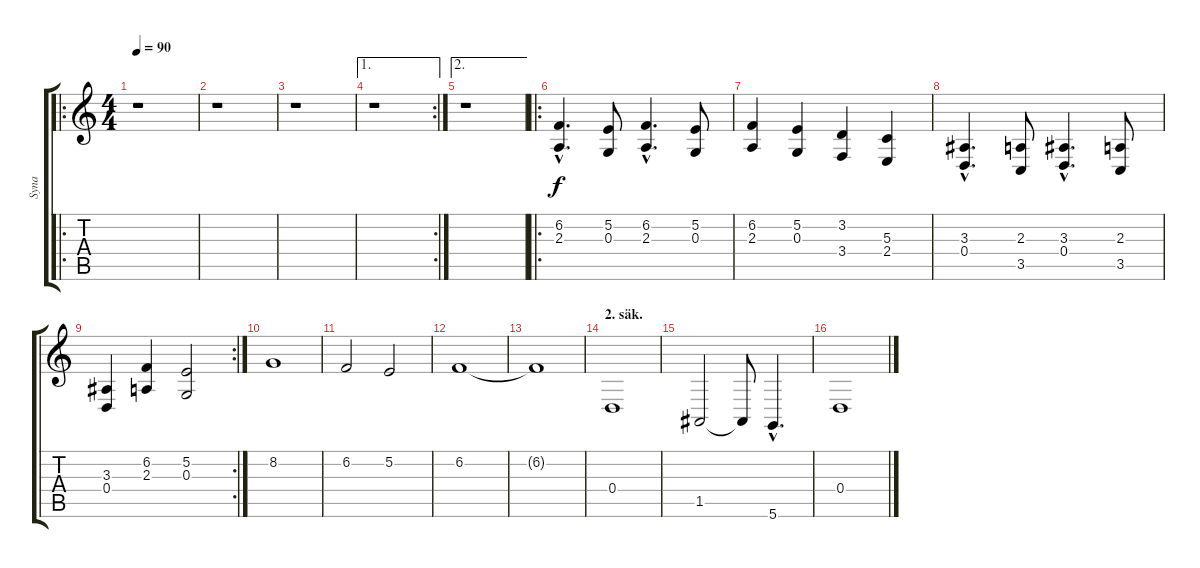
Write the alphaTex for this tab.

\track ("Syna" "Syna") {instrument drawbarorgan}
\staff {score tabs}
\tuning (E4 B3 G3 D3 A2 D2) {hide}
\ro
\ts (4 4)
\tempo 90
\clef g2
\ks c
r.1{dy f} |
r.1 |
r.1 |
\ae 1
\rc 2
r.1 |
\ae 2
r.1 |
\ro
(6.2{hac} 2.3{hac}).4{d volume 14} (5.2 0.3).8 (6.2{hac} 2.3{hac}).4{d} (5.2 0.3).8 |
(6.2 2.3).4 (5.2 0.3).4 (3.2 3.4).4 (5.3 2.4).4 |
(3.3{hac} 0.4{hac}).4{d} (2.3 3.5).8 (3.3{hac} 0.4{hac}).4{d} (2.3 3.5).8 |
\rc 2
(3.3 0.4).4 (6.2 2.3).4 (5.2 0.3).2 |
8.2.1 |
6.2.2 5.2.2 |
6.2.1 |
6.2{t}.1 |
\section ("" "2. säk.")
0.4.1 |
1.5.2 1.5{t}.8 5.6{hac}.4{d} |
0.4.1
